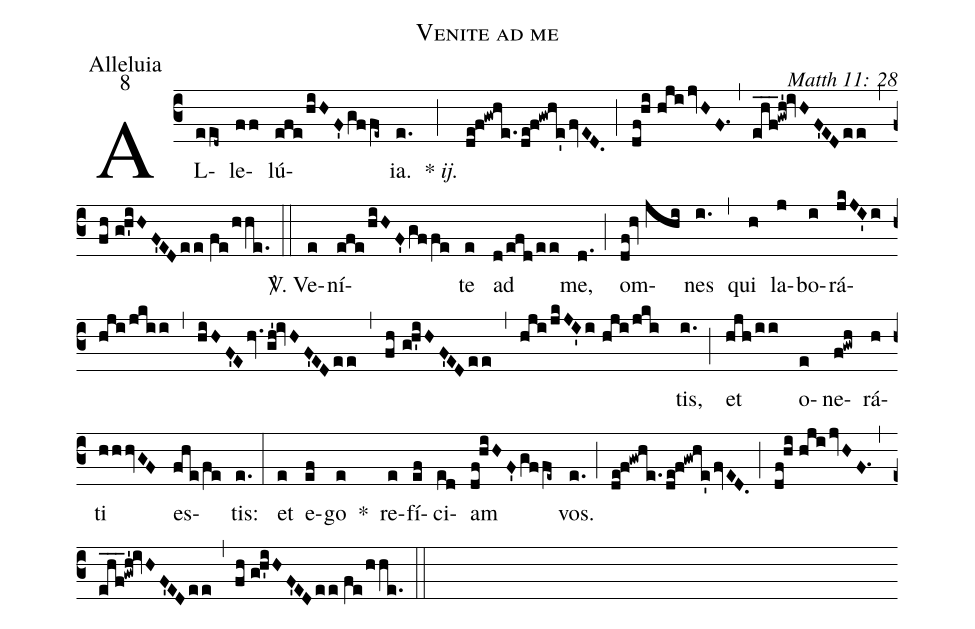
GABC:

name: Venite ad me;
office-part: Alleluia;
mode: 8;
commentary: Matth 11: 28;
%%
(c3) AL(eed~)le(ff)lú(efe/hiHF'gffe~)ia.(e.) {*}~<i>ij.</i>(;) (de!f!gwhe./de!f!gwhe'fvED.) (;) (df!hi//hjijvHF.1) (,) (ehf___!gwh'!ivHF'EDee) (,) (fh//gh'iHF'EDee//fe/hhe.) (::)
<sp>V/</sp>. Ve(e)ní(efe/hiHF'gffe)te(e) ad(d/efd/ee) me,(d.) (;) om(df!hv//jhi)nes(i.) (,) qui(h) la(j)bo(i)rá(jkJI'i//hji/jkii)(,)(hiHF'Ehv.gh'!ivHF'EDee)(,)(fh//gh'iHF'EDee)(,)(hji/jkJI'i//hji/jki)tis,(i.) (;) et(hjh/ii) o(e)ne(f!gwh)rá(h)ti(hhhvGF) es(fhe/fe)tis:(e.) (:)
et(e) e(ef)go(e) *() re(e)fí(ef)ci(ed)am(df!hiHF'gffe~) vos.(e.) (;) (de!f!gwhe./de!f!gwhe'fvED.) (;) (df!hi//hjijvHF.1) (,) (ehf___!gwh'!ivHF'EDee) (,) (fh//gh'iHF'EDee//fe/hhe.) (::)
